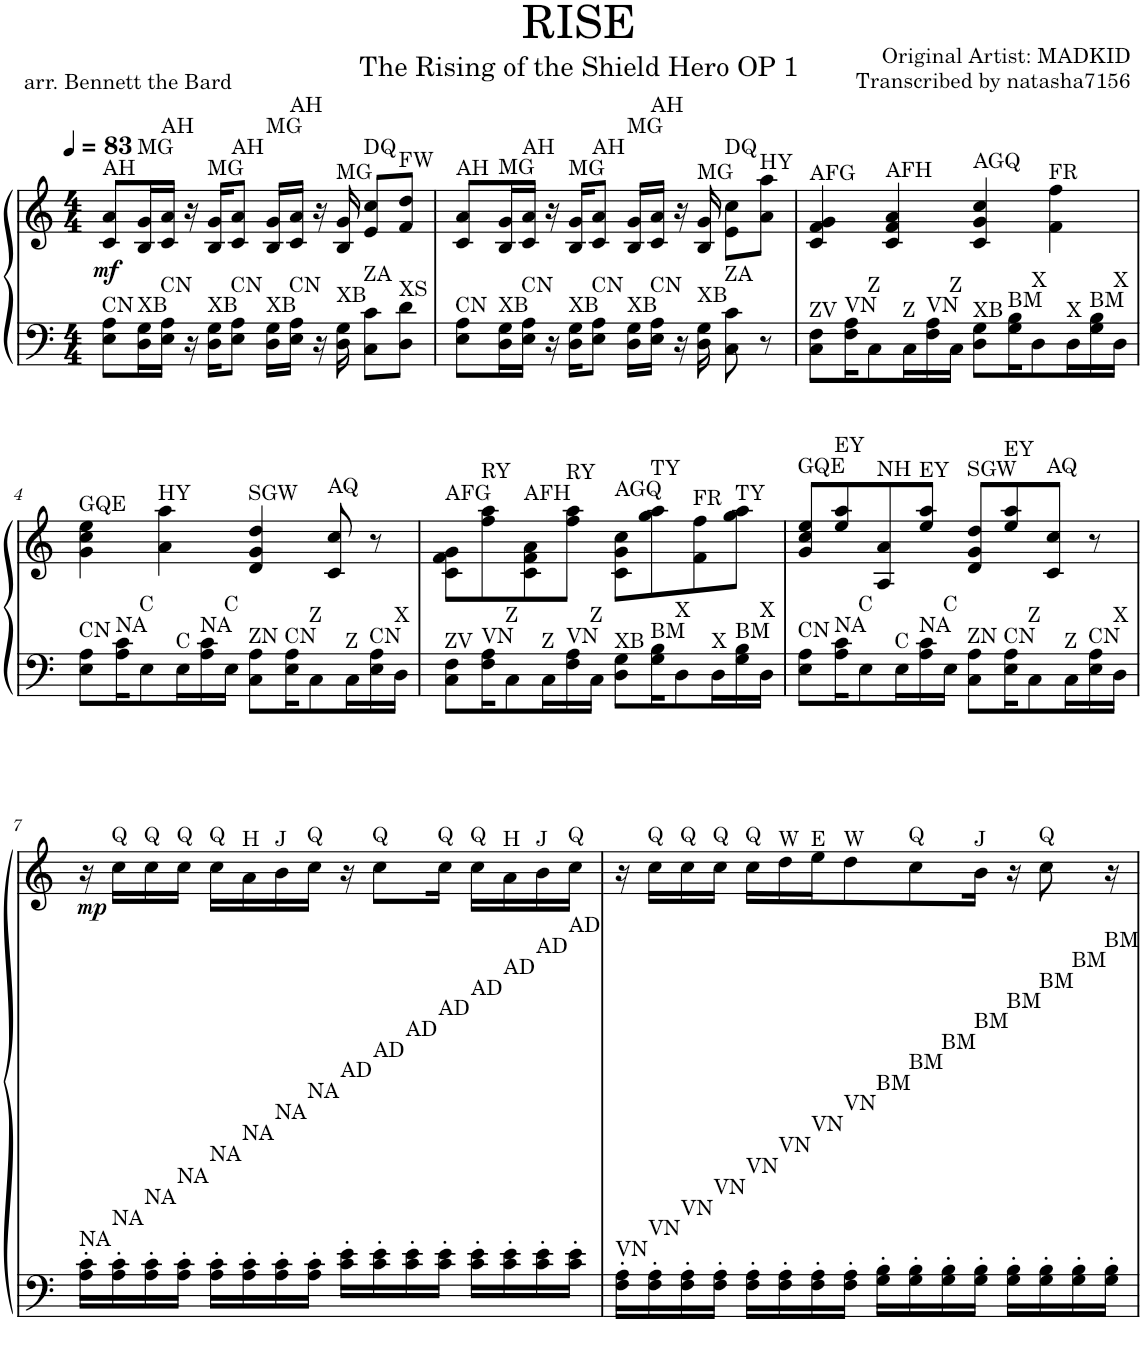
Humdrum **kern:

**kern	**kern	**dynam
*part1	*part1	*part1
*staff2	*staff1	*staff1/2
*I"Piano	*	*
*I'Pno.	*	*
*clefF4	*clefG2	*
*k[]	*k[]	*
*M4/4	*M4/4	*
*MM83	*MM83	*
=1	=1	=1
!	!LO:TX:a:t=AH	!
!LO:TX:a:t=CN	!	!
!	!	!LO:DY:b
8E\ 8A\L	8c/ 8a/L	mf
!	!LO:TX:a:t=MG	!
!LO:TX:a:t=XB	!	!
16D\ 16G\L	16B/ 16g/L	.
!	!LO:TX:a:t=AH	!
!LO:TX:a:t=CN	!	!
16E\ 16A\JJ	16c/ 16a/JJ	.
16r	16r	.
!	!LO:TX:a:t=MG	!
!LO:TX:a:t=XB	!	!
16D\ 16G\KL	16B/ 16g/KL	.
!	!LO:TX:a:t=AH	!
!LO:TX:a:t=CN	!	!
8E\ 8A\J	8c/ 8a/J	.
!	!LO:TX:a:t=MG	!
!LO:TX:a:t=XB	!	!
16D\ 16G\LL	16B/ 16g/LL	.
!	!LO:TX:a:t=AH	!
!LO:TX:a:t=CN	!	!
16E\ 16A\JJ	16c/ 16a/JJ	.
16r	16r	.
!	!LO:TX:a:t=MG	!
!LO:TX:a:t=XB	!	!
16D\ 16G\	16B/ 16g/	.
!	!LO:TX:a:t=DQ	!
!LO:TX:a:t=ZA	!	!
8C\ 8c\L	8e/ 8cc/L	.
!	!LO:TX:a:t=FW	!
!LO:TX:a:t=XS	!	!
8D\ 8d\J	8f/ 8dd/J	.
=2	=2	=2
!	!LO:TX:a:t=AH	!
!LO:TX:a:t=CN	!	!
8E\ 8A\L	8c/ 8a/L	.
!	!LO:TX:a:t=MG	!
!LO:TX:a:t=XB	!	!
16D\ 16G\L	16B/ 16g/L	.
!	!LO:TX:a:t=AH	!
!LO:TX:a:t=CN	!	!
16E\ 16A\JJ	16c/ 16a/JJ	.
16r	16r	.
!	!LO:TX:a:t=MG	!
!LO:TX:a:t=XB	!	!
16D\ 16G\KL	16B/ 16g/KL	.
!	!LO:TX:a:t=AH	!
!LO:TX:a:t=CN	!	!
8E\ 8A\J	8c/ 8a/J	.
!	!LO:TX:a:t=MG	!
!LO:TX:a:t=XB	!	!
16D\ 16G\LL	16B/ 16g/LL	.
!	!LO:TX:a:t=AH	!
!LO:TX:a:t=CN	!	!
16E\ 16A\JJ	16c/ 16a/JJ	.
16r	16r	.
!	!LO:TX:a:t=MG	!
!LO:TX:a:t=XB	!	!
16D\ 16G\	16B/ 16g/	.
!	!LO:TX:a:t=DQ	!
!LO:TX:a:t=ZA	!	!
8C\ 8c\	8e\ 8cc\L	.
!	!LO:TX:a:t=HY	!
8r	8a\ 8aa\J	.
=3	=3	=3
!	!LO:TX:a:t=AFG	!
!LO:TX:a:t=ZV	!	!
8C\ 8F\L	4c/ 4f/ 4g/	.
!LO:TX:a:t=VN	!	!
16F\ 16A\K	.	.
!LO:TX:a:t=Z	!	!
8C\	.	.
!	!LO:TX:a:t=AFH	!
.	4c/ 4f/ 4a/	.
!LO:TX:a:t=Z	!	!
16C\L	.	.
!LO:TX:a:t=VN	!	!
16F\ 16A\	.	.
!LO:TX:a:t=Z	!	!
16C\JJ	.	.
!	!LO:TX:a:t=AGQ	!
!LO:TX:a:t=XB	!	!
8D\ 8G\L	4c/ 4g/ 4cc/	.
!LO:TX:a:t=BM	!	!
16G\ 16B\K	.	.
!LO:TX:a:t=X	!	!
8D\	.	.
!	!LO:TX:a:t=FR	!
.	4f\ 4ff\	.
!LO:TX:a:t=X	!	!
16D\L	.	.
!LO:TX:a:t=BM	!	!
16G\ 16B\	.	.
!LO:TX:a:t=X	!	!
16D\JJ	.	.
!!LO:LB:g=z
=4	=4	=4
!	!LO:TX:a:t=GQE	!
!LO:TX:a:t=CN	!	!
8E\ 8A\L	4g\ 4cc\ 4ee\	.
!LO:TX:a:t=NA	!	!
16A\ 16c\K	.	.
!LO:TX:a:t=C	!	!
8E\	.	.
!	!LO:TX:a:t=HY	!
.	4a\ 4aa\	.
!LO:TX:a:t=C	!	!
16E\L	.	.
!LO:TX:a:t=NA	!	!
16A\ 16c\	.	.
!LO:TX:a:t=C	!	!
16E\JJ	.	.
!	!LO:TX:a:t=SGW	!
!LO:TX:a:t=ZN	!	!
8C\ 8A\L	4d/ 4g/ 4dd/	.
!LO:TX:a:t=CN	!	!
16E\ 16A\K	.	.
!LO:TX:a:t=Z	!	!
8C\	.	.
!	!LO:TX:a:t=AQ	!
.	8c/ 8cc/	.
!LO:TX:a:t=Z	!	!
16C\L	.	.
!LO:TX:a:t=CN	!	!
16E\ 16A\	8r	.
!LO:TX:a:t=X	!	!
16D\JJ	.	.
=5	=5	=5
!	!LO:TX:a:t=AFG	!
!LO:TX:a:t=ZV	!	!
8C\ 8F\L	8c\ 8f\ 8g\L	.
!	!LO:TX:a:t=RY	!
!LO:TX:a:t=VN	!	!
16F\ 16A\K	8ff\ 8aa\	.
!LO:TX:a:t=Z	!	!
8C\	.	.
!	!LO:TX:a:t=AFH	!
.	8c\ 8f\ 8a\	.
!LO:TX:a:t=Z	!	!
16C\L	.	.
!	!LO:TX:a:t=RY	!
!LO:TX:a:t=VN	!	!
16F\ 16A\	8ff\ 8aa\J	.
!LO:TX:a:t=Z	!	!
16C\JJ	.	.
!	!LO:TX:a:t=AGQ	!
!LO:TX:a:t=XB	!	!
8D\ 8G\L	8c\ 8g\ 8cc\L	.
!	!LO:TX:a:t=TY	!
!LO:TX:a:t=BM	!	!
16G\ 16B\K	8gg\ 8aa\	.
!LO:TX:a:t=X	!	!
8D\	.	.
!	!LO:TX:a:t=FR	!
.	8f\ 8ff\	.
!LO:TX:a:t=X	!	!
16D\L	.	.
!	!LO:TX:a:t=TY	!
!LO:TX:a:t=BM	!	!
16G\ 16B\	8gg\ 8aa\J	.
!LO:TX:a:t=X	!	!
16D\JJ	.	.
=6	=6	=6
!	!LO:TX:a:t=GQE	!
!LO:TX:a:t=CN	!	!
8E\ 8A\L	8g/ 8cc/ 8ee/L	.
!	!LO:TX:a:t=EY	!
!LO:TX:a:t=NA	!	!
16A\ 16c\K	8ee/ 8aa/	.
!LO:TX:a:t=C	!	!
8E\	.	.
!	!LO:TX:a:t=NH	!
.	8A/ 8a/	.
!LO:TX:a:t=C	!	!
16E\L	.	.
!	!LO:TX:a:t=EY	!
!LO:TX:a:t=NA	!	!
16A\ 16c\	8ee/ 8aa/J	.
!LO:TX:a:t=C	!	!
16E\JJ	.	.
!	!LO:TX:a:t=SGW	!
!LO:TX:a:t=ZN	!	!
8C\ 8A\L	8d/ 8g/ 8dd/L	.
!	!LO:TX:a:t=EY	!
!LO:TX:a:t=CN	!	!
16E\ 16A\K	8ee/ 8aa/	.
!LO:TX:a:t=Z	!	!
8C\	.	.
!	!LO:TX:a:t=AQ	!
.	8c/ 8cc/J	.
!LO:TX:a:t=Z	!	!
16C\L	.	.
!LO:TX:a:t=CN	!	!
16E\ 16A\	8r	.
!LO:TX:a:t=X	!	!
16D\JJ	.	.
!!LO:LB:g=z
=7	=7	=7
!LO:TX:a:t=NA	!	!
!	!	!LO:DY:b
16A\' 16c\'LL	16r	mp
!	!LO:TX:a:t=Q	!
!LO:TX:a:t=NA	!	!
16A\' 16c\'	16cc\LL	.
!	!LO:TX:a:t=Q	!
!LO:TX:a:t=NA	!	!
16A\' 16c\'	16cc\	.
!	!LO:TX:a:t=Q	!
!LO:TX:a:t=NA	!	!
16A\' 16c\'JJ	16cc\JJ	.
!	!LO:TX:a:t=Q	!
!LO:TX:a:t=NA	!	!
16A\' 16c\'LL	16cc\LL	.
!	!LO:TX:a:t=H	!
!LO:TX:a:t=NA	!	!
16A\' 16c\'	16a\	.
!	!LO:TX:a:t=J	!
!LO:TX:a:t=NA	!	!
16A\' 16c\'	16b\	.
!	!LO:TX:a:t=Q	!
!LO:TX:a:t=NA	!	!
16A\' 16c\'JJ	16cc\JJ	.
!LO:TX:a:t=AD	!	!
16c\' 16e\'LL	16r	.
!	!LO:TX:a:t=Q	!
!LO:TX:a:t=AD	!	!
16c\' 16e\'	8cc\L	.
!LO:TX:a:t=AD	!	!
16c\' 16e\'	.	.
!	!LO:TX:a:t=Q	!
!LO:TX:a:t=AD	!	!
16c\' 16e\'JJ	16cc\Jk	.
!	!LO:TX:a:t=Q	!
!LO:TX:a:t=AD	!	!
16c\' 16e\'LL	16cc\LL	.
!	!LO:TX:a:t=H	!
!LO:TX:a:t=AD	!	!
16c\' 16e\'	16a\	.
!	!LO:TX:a:t=J	!
!LO:TX:a:t=AD	!	!
16c\' 16e\'	16b\	.
!	!LO:TX:a:t=Q	!
!LO:TX:a:t=AD	!	!
16c\' 16e\'JJ	16cc\JJ	.
=8	=8	=8
!LO:TX:a:t=VN	!	!
16F\' 16A\'LL	16r	.
!	!LO:TX:a:t=Q	!
!LO:TX:a:t=VN	!	!
16F\' 16A\'	16cc\LL	.
!	!LO:TX:a:t=Q	!
!LO:TX:a:t=VN	!	!
16F\' 16A\'	16cc\	.
!	!LO:TX:a:t=Q	!
!LO:TX:a:t=VN	!	!
16F\' 16A\'JJ	16cc\JJ	.
!	!LO:TX:a:t=Q	!
!LO:TX:a:t=VN	!	!
16F\' 16A\'LL	16cc\LL	.
!	!LO:TX:a:t=W	!
!LO:TX:a:t=VN	!	!
16F\' 16A\'	16dd\	.
!	!LO:TX:a:t=E	!
!LO:TX:a:t=VN	!	!
16F\' 16A\'	16ee\J	.
!	!LO:TX:a:t=W	!
!LO:TX:a:t=VN	!	!
16F\' 16A\'JJ	8dd\	.
!LO:TX:a:t=BM	!	!
16G\' 16B\'LL	.	.
!	!LO:TX:a:t=Q	!
!LO:TX:a:t=BM	!	!
16G\' 16B\'	8cc\	.
!LO:TX:a:t=BM	!	!
16G\' 16B\'	.	.
!	!LO:TX:a:t=J	!
!LO:TX:a:t=BM	!	!
16G\' 16B\'JJ	16b\Jk	.
!LO:TX:a:t=BM	!	!
16G\' 16B\'LL	16r	.
!	!LO:TX:a:t=Q	!
!LO:TX:a:t=BM	!	!
16G\' 16B\'	8cc\	.
!LO:TX:a:t=BM	!	!
16G\' 16B\'	.	.
!LO:TX:a:t=BM	!	!
16G\' 16B\'JJ	16r	.
=	=	=
*-	*-	*-
